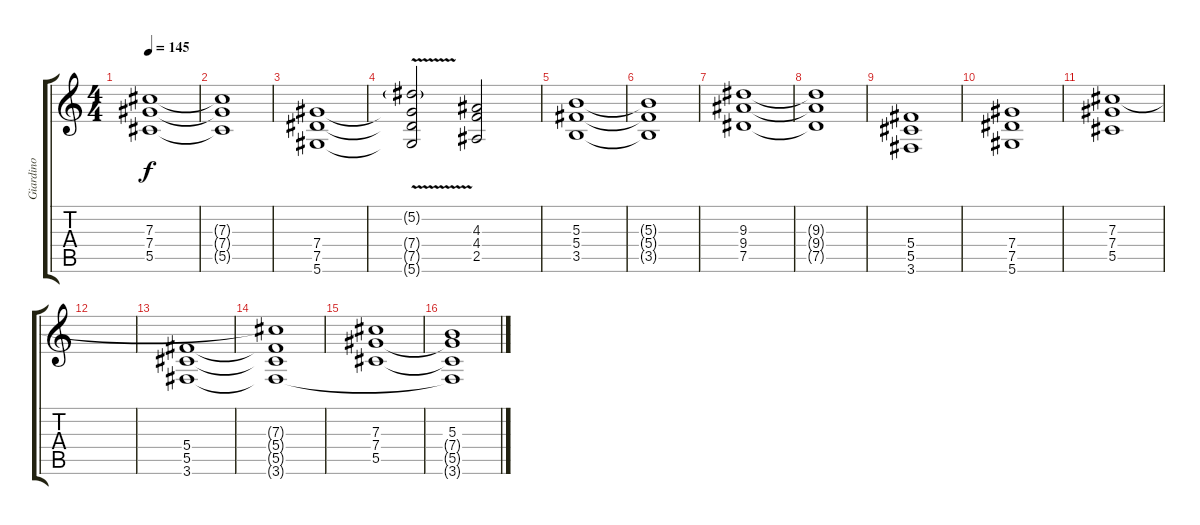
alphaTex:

\track ("Giardino" "Giardino") {instrument distortionguitar}
\staff {score tabs}
\tuning (Eb4 Bb3 Gb3 Db3 Ab2 Eb2) {hide}
\ts (4 4)
\tempo 145
\clef g2
\ks c
(7.3 7.4 5.5).1{dy f} |
(7.3{t} 7.4{t} 5.5{t}).1 |
(7.4 7.5 5.6).1 |
(5.2{v g} 7.4{t} 7.5{t} 5.6{t}).2 (4.3 4.4 2.5).2 |
(5.3 5.4 3.5).1 |
(5.3{t} 5.4{t} 3.5{t}).1 |
(9.3 9.4 7.5).1 |
(9.3{t} 9.4{t} 7.5{t}).1 |
(5.4 5.5 3.6).1 |
(7.4 7.5 5.6).1 |
(7.3 7.4 5.5).1 |
|
(5.4 5.5 3.6).1 |
(7.3{t} 5.4{t} 5.5{t} 3.6{t}).1 |
(7.3 7.4 5.5).1 |
(5.3 7.4{t} 5.5{t} 3.6{t}).1
